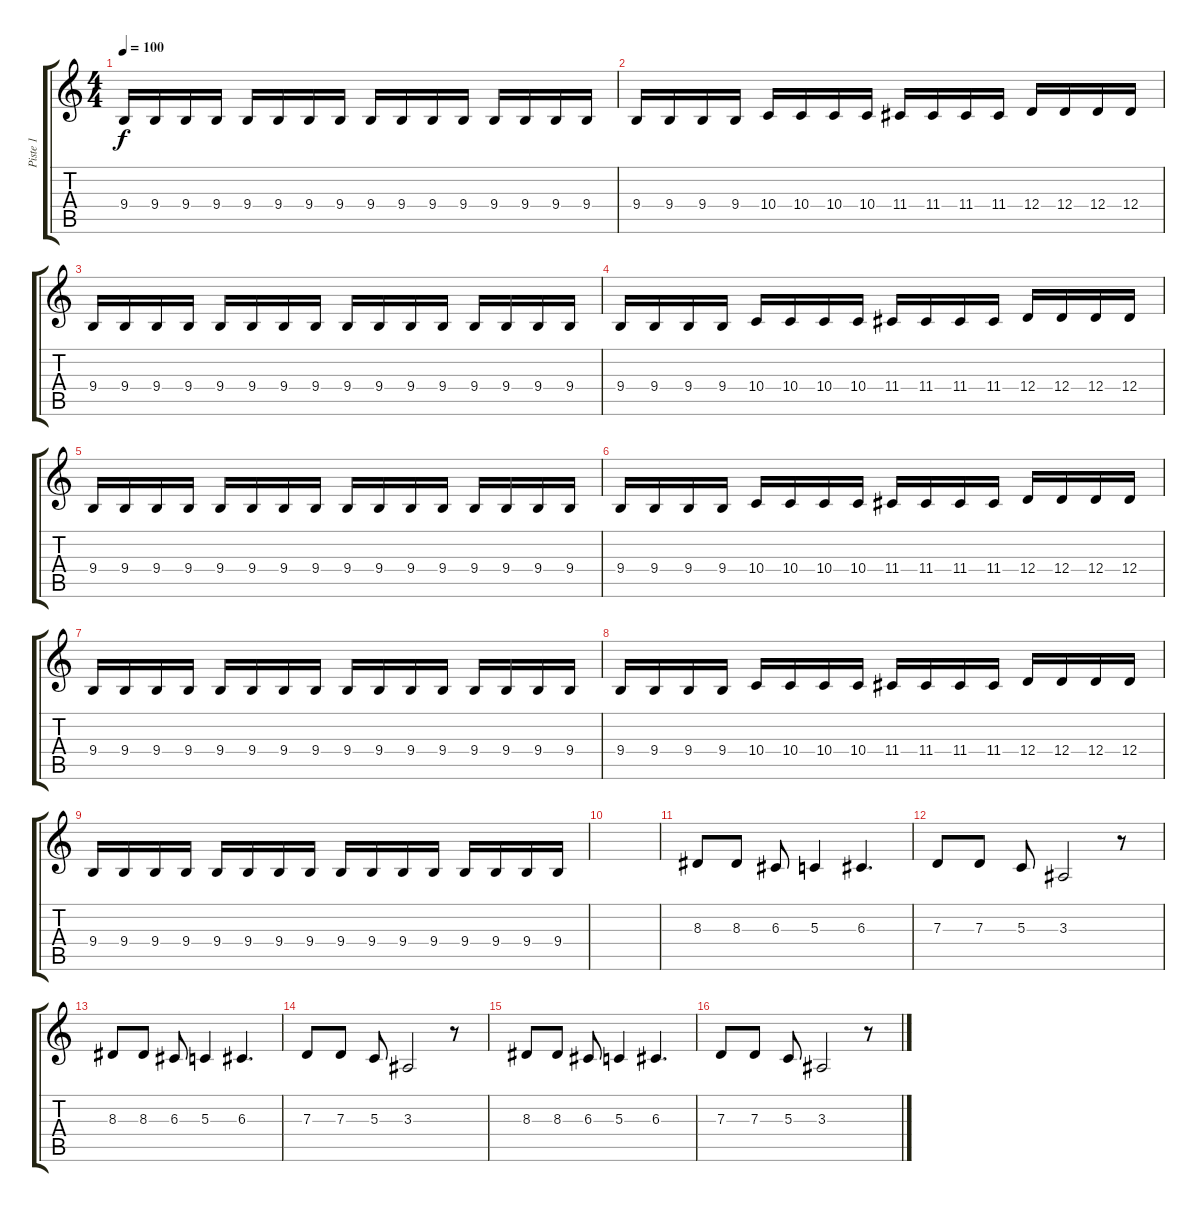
\track ("Piste 1" "Piste 1") {instrument fx1rain}
\staff {score tabs}
\tuning (E4 B3 G3 D3 A2 E2) {hide}
\ts (4 4)
\tempo 100
\clef g2
\ks c
9.4.16{dy f} 9.4.16 9.4.16 9.4.16 9.4.16 9.4.16 9.4.16 9.4.16 9.4.16 9.4.16 9.4.16 9.4.16 9.4.16 9.4.16 9.4.16 9.4.16 |
9.4.16 9.4.16 9.4.16 9.4.16 10.4.16 10.4.16 10.4.16 10.4.16 11.4.16 11.4.16 11.4.16 11.4.16 12.4.16 12.4.16 12.4.16 12.4.16 |
9.4.16 9.4.16 9.4.16 9.4.16 9.4.16 9.4.16 9.4.16 9.4.16 9.4.16 9.4.16 9.4.16 9.4.16 9.4.16 9.4.16 9.4.16 9.4.16 |
9.4.16 9.4.16 9.4.16 9.4.16 10.4.16 10.4.16 10.4.16 10.4.16 11.4.16 11.4.16 11.4.16 11.4.16 12.4.16 12.4.16 12.4.16 12.4.16 |
9.4.16 9.4.16 9.4.16 9.4.16 9.4.16 9.4.16 9.4.16 9.4.16 9.4.16 9.4.16 9.4.16 9.4.16 9.4.16 9.4.16 9.4.16 9.4.16 |
9.4.16 9.4.16 9.4.16 9.4.16 10.4.16 10.4.16 10.4.16 10.4.16 11.4.16 11.4.16 11.4.16 11.4.16 12.4.16 12.4.16 12.4.16 12.4.16 |
9.4.16 9.4.16 9.4.16 9.4.16 9.4.16 9.4.16 9.4.16 9.4.16 9.4.16 9.4.16 9.4.16 9.4.16 9.4.16 9.4.16 9.4.16 9.4.16 |
9.4.16 9.4.16 9.4.16 9.4.16 10.4.16 10.4.16 10.4.16 10.4.16 11.4.16 11.4.16 11.4.16 11.4.16 12.4.16 12.4.16 12.4.16 12.4.16 |
9.4.16 9.4.16 9.4.16 9.4.16 9.4.16 9.4.16 9.4.16 9.4.16 9.4.16 9.4.16 9.4.16 9.4.16 9.4.16 9.4.16 9.4.16 9.4.16 |
|
8.3.8{instrument overdrivenguitar} 8.3.8 6.3.8 5.3.4 6.3.4{d} |
7.3.8 7.3.8 5.3.8 3.3.2 r.8 |
8.3.8{instrument overdrivenguitar} 8.3.8 6.3.8 5.3.4 6.3.4{d} |
7.3.8 7.3.8 5.3.8 3.3.2 r.8 |
8.3.8{instrument overdrivenguitar} 8.3.8 6.3.8 5.3.4 6.3.4{d} |
7.3.8 7.3.8 5.3.8 3.3.2 r.8
